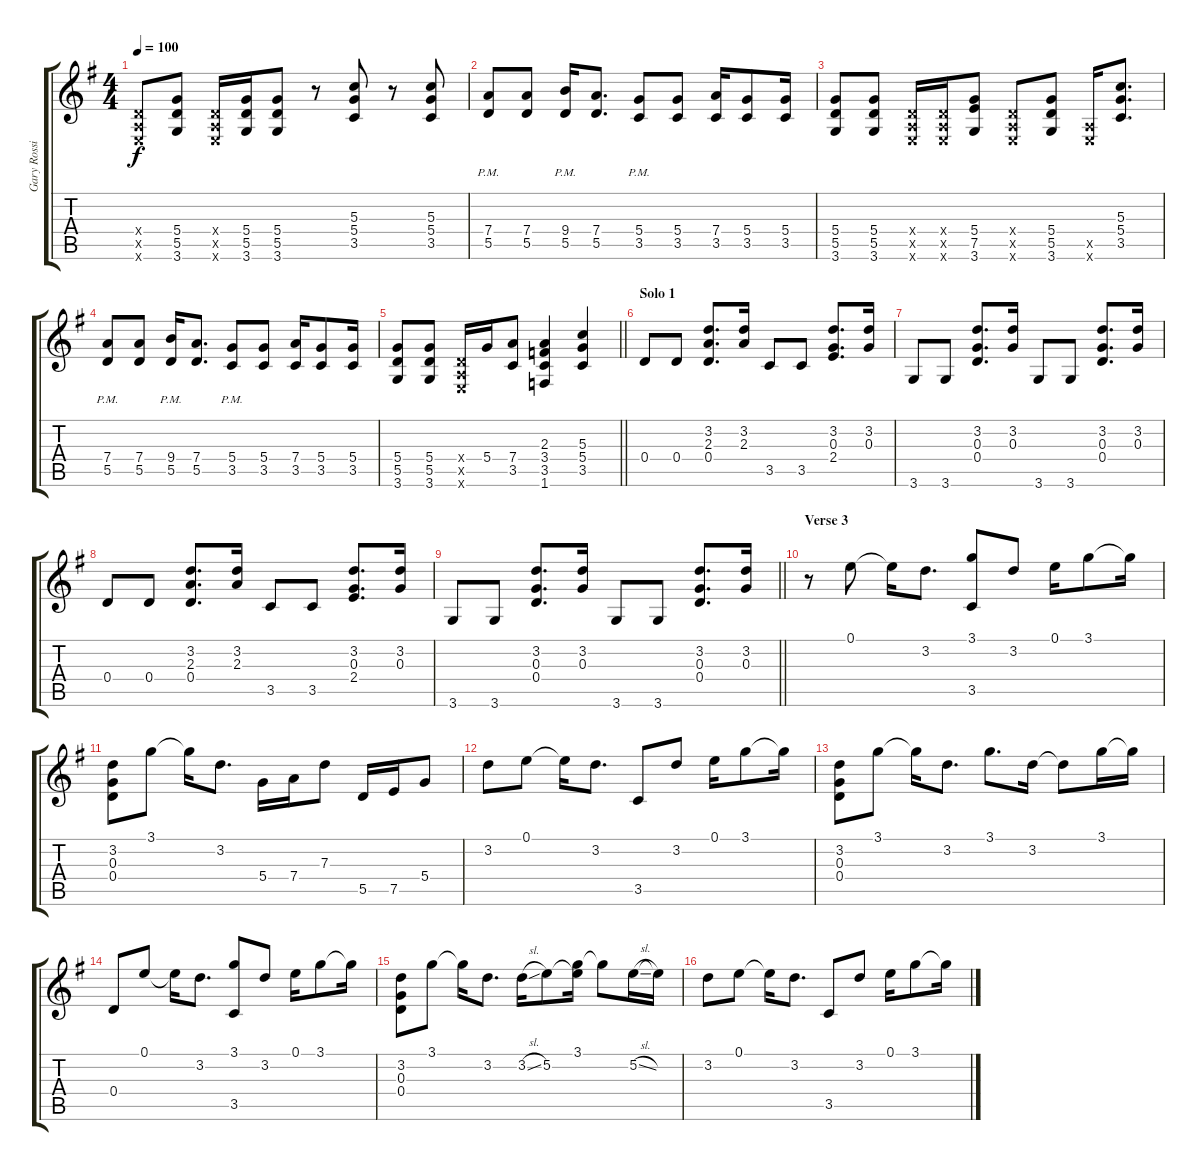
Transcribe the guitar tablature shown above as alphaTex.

\track ("Gary Rossington" "Gary Rossi") {instrument distortionguitar}
\staff {score tabs}
\tuning (E4 B3 G3 D3 A2 E2) {hide}
\ts (4 4)
\tempo 100
\clef g2
\ks g
(0.4{x} 0.5{x} 0.6{x}).8{dy f} (5.4 5.5 3.6).8 (0.4{x} 0.5{x} 0.6{x}).16 (5.4 5.5 3.6).16 (5.4 5.5 3.6).8 r.8 (5.3 5.4 3.5).8 r.8 (5.3 5.4 3.5).8 |
(7.4{pm} 5.5{pm}).8 (7.4 5.5).8 (9.4{pm} 5.5{pm}).16 (7.4 5.5).8{d} (5.4{pm} 3.5{pm}).8 (5.4 3.5).8 (7.4 3.5).16 (5.4 3.5).8 (5.4 3.5).16 |
(5.4 5.5 3.6).8 (5.4 5.5 3.6).8 (0.4{x} 0.5{x} 0.6{x}).16 (0.4{x} 0.5{x} 0.6{x}).16 (5.4 7.5 3.6).8 (0.4{x} 0.5{x} 0.6{x}).8 (5.4 5.5 3.6).8 (0.5{x} 0.6{x}).16 (5.3 5.4 3.5).8{d} |
(7.4{pm} 5.5{pm}).8 (7.4 5.5).8 (9.4{pm} 5.5{pm}).16 (7.4 5.5).8{d} (5.4{pm} 3.5{pm}).8 (5.4 3.5).8 (7.4 3.5).16 (5.4 3.5).8 (5.4 3.5).16 |
\barLineRight lightlight
(5.4 5.5 3.6).8 (5.4 5.5 3.6).8 (0.4{x} 0.5{x} 0.6{x}).16 5.4.16 (7.4 3.5).8 (2.3 3.4 3.5 1.6).4 (5.3 5.4 3.5).4 |
\section ("" "Solo 1")
0.4.8 0.4.8 (3.2 2.3 0.4).8{d} (3.2 2.3).16 3.5.8 3.5.8 (3.2 0.3 2.4).8{d} (3.2 0.3).16 |
3.6.8 3.6.8 (3.2 0.3 0.4).8{d} (3.2 0.3).16 3.6.8 3.6.8 (3.2 0.3 0.4).8{d} (3.2 0.3).16 |
0.4.8 0.4.8 (3.2 2.3 0.4).8{d} (3.2 2.3).16 3.5.8 3.5.8 (3.2 0.3 2.4).8{d} (3.2 0.3).16 |
\barLineRight lightlight
3.6.8 3.6.8 (3.2 0.3 0.4).8{d} (3.2 0.3).16 3.6.8 3.6.8 (3.2 0.3 0.4).8{d} (3.2 0.3).16 |
\section ("" "Verse 3")
r.8 0.1.8 0.1{t}.16 3.2.8{d} (3.1 3.5).8 3.2.8 0.1.16 3.1.8 3.1{t}.16 |
(3.2 0.3 0.4).8 3.1.8 3.1{t}.16 3.2.8{d} 5.4.16 7.4.16 7.3.8 5.5.16 7.5.16 5.4.8 |
3.2.8 0.1.8 0.1{t}.16 3.2.8{d} 3.5.8 3.2.8 0.1.16 3.1.8 3.1{t}.16 |
(3.2 0.3 0.4).8 3.1.8 3.1{t}.16 3.2.8{d} 3.1.8{d} 3.2.16 3.2{t}.8 3.1.16 3.1{t}.16 |
0.4.8 0.1.8 0.1{t}.16 3.2.8{d} (3.1 3.5).8 3.2.8 0.1.16 3.1.8 3.1{t}.16 |
(3.2 0.3 0.4).8 3.1.8 3.1{t}.16 3.2.8{d} 3.2{sl}.16 5.2.8 (3.1 5.2{t}).16 3.1{t}.8 5.2{sl}.16 5.2{t}.16 |
3.2.8 0.1.8 0.1{t}.16 3.2.8{d} 3.5.8 3.2.8 0.1.16 3.1.8 3.1{t}.16
